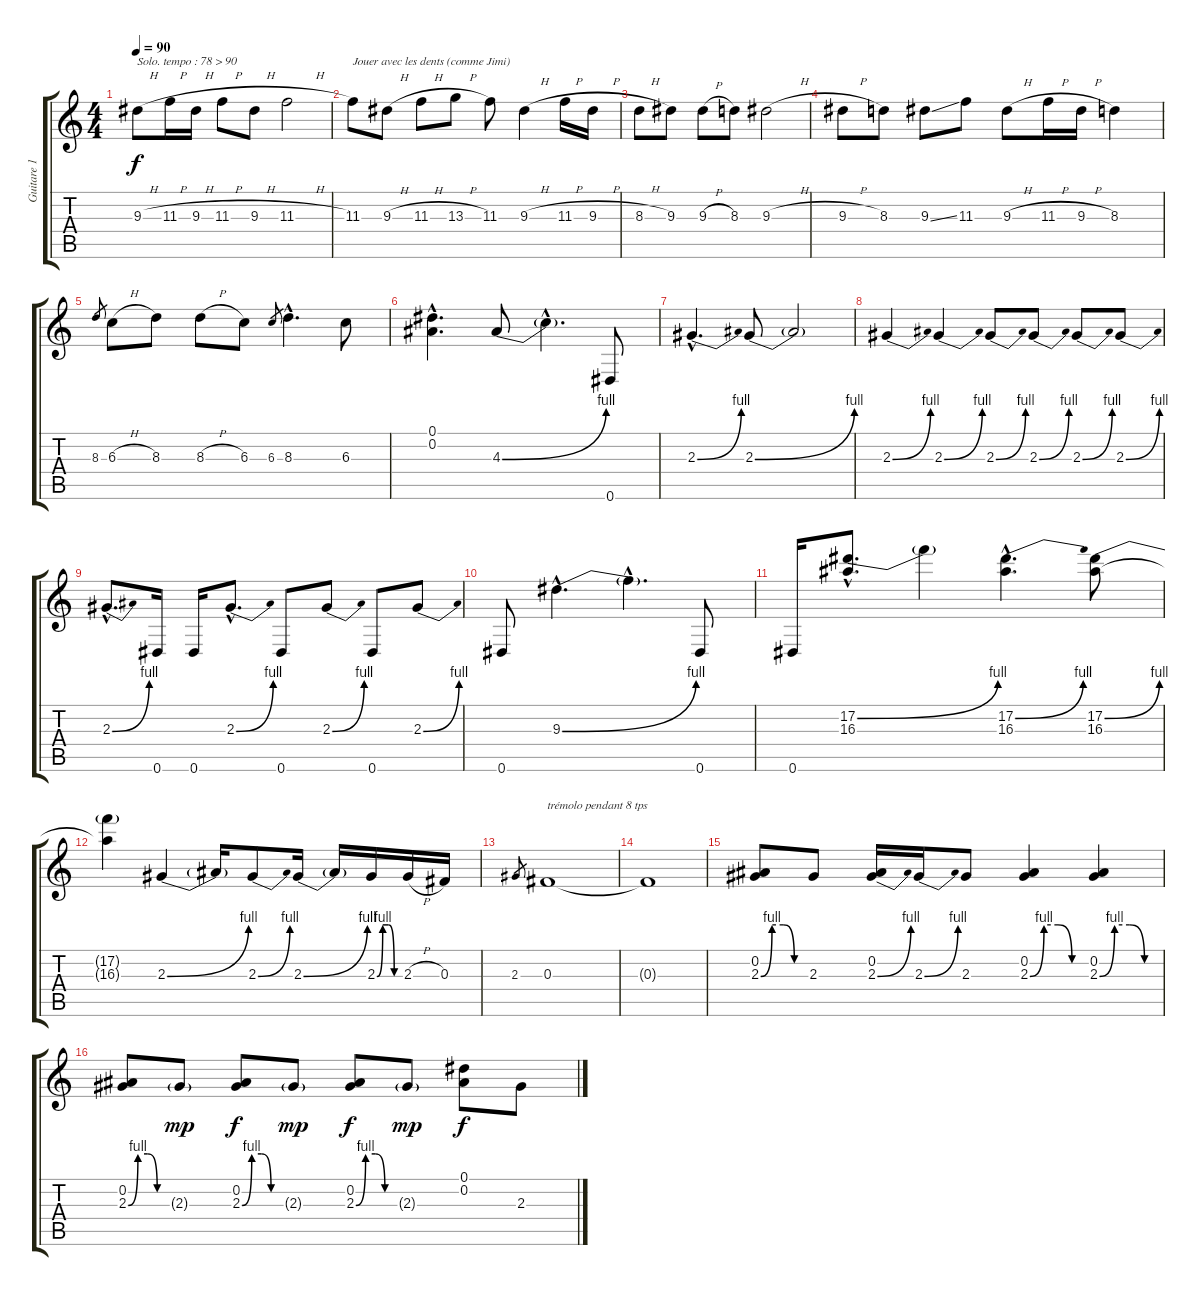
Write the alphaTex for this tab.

\track ("Guitare 1 (Jimi Hendrix)" "Guitare 1 ") {instrument distortionguitar}
\staff {score tabs}
\tuning (Eb4 Bb3 Gb3 Db3 Ab2 Eb2) {hide}
\ts (4 4)
\tempo 90
\clef g2
\ks c
9.3{h}.8{txt "Solo. tempo : 78 > 90" dy f} 11.3{h}.16 9.3{h}.16 11.3{h}.8 9.3{h}.8 11.3{h}.2 |
11.3.8{txt "Jouer avec les dents (comme Jimi)"} 9.3{h}.8 11.3{h}.8 13.3{h}.8 11.3.8 9.3{h}.4 11.3{h}.16 9.3{h}.16 |
8.3{h}.8 9.3.8 9.3{h}.8 8.3.8 9.3{h}.2 |
9.3{h}.8 8.3.8 9.3{ss}.8 11.3.8 9.3{h}.8 11.3{h}.16 9.3{h}.16 8.3.4 |
8.3.8{gr} 6.3{h}.8 8.3.8 8.3{h}.8 6.3.8 6.3.8{gr} 8.3{hac}.4{d} 6.3.8 |
(0.1{hac} 0.2{hac}).4{d} 4.3{be (bend 0 0 60 4)}.8 4.3{hac t}.4{d} 0.6.8 |
2.3{be (bend 0 0 60 4) hac}.4{d} 2.3{be (bend 0 0 60 4)}.8 2.3{t}.2 |
2.3{be (bend 0 0 60 4)}.4 2.3{be (bend 0 0 60 4)}.4 2.3{be (bend 0 0 60 4)}.8 2.3{be (bend 0 0 60 4)}.8 2.3{be (bend 0 0 60 4)}.8 2.3{be (bend 0 0 60 4)}.8 |
2.3{be (bend 0 0 60 4) hac}.8{d} 0.6.16 0.6.16 2.3{be (bend 0 0 60 4) hac}.8{d} 0.6.8 2.3{be (bend 0 0 60 4)}.8 0.6.8 2.3{be (bend 0 0 60 4)}.8 |
0.6.8 9.3{be (bend 0 0 60 4) hac}.4{d} 9.3{hac t}.4{d} 0.6.8 |
0.6.16 (17.2{be (bend 0 0 60 4) hac} 16.3{hac}).8{d} 17.2{t}.4 (17.2{be (bend 0 0 60 4) hac} 16.3{hac}).4{d} (17.2{be (bend 0 0 60 4)} 16.3).8 |
(17.2{t} 16.3{t}).4 2.3{be (bend 0 0 60 4)}.4 2.3{t}.16 2.3{be (bend 0 0 60 4)}.8 2.3{be (bend 0 0 60 4)}.16 2.3{t}.16 2.3{be (custom 0 0 15 4 30 4 45 0 60 0)}.16 2.3{h}.16 0.3.16 |
2.3.8{gr} 0.3.1{txt "trémolo pendant 8 tps"} |
0.3{t}.1 |
(0.2 2.3{be (custom 0 0 15 4 30 4 45 0 60 0)}).8 2.3.8 (0.2 2.3{be (bend 0 0 60 4)}).16 2.3{be (bend 0 0 60 4)}.16 2.3.8 (0.2 2.3{be (custom 0 0 15 4 30 4 45 0 60 0)}).4 (0.2 2.3{be (custom 0 0 15 4 30 4 45 0 60 0)}).4 |
(0.2 2.3{be (custom 0 0 15 4 30 4 45 0 60 0)}).8 2.3{g}.8{dy mp} (0.2 2.3{be (custom 0 0 15 4 30 4 45 0 60 0)}).8{dy f} 2.3{g}.8{dy mp} (0.2 2.3{be (custom 0 0 15 4 30 4 45 0 60 0)}).8{dy f} 2.3{g}.8{dy mp} (0.1 0.2).8{dy f} 2.3.8
